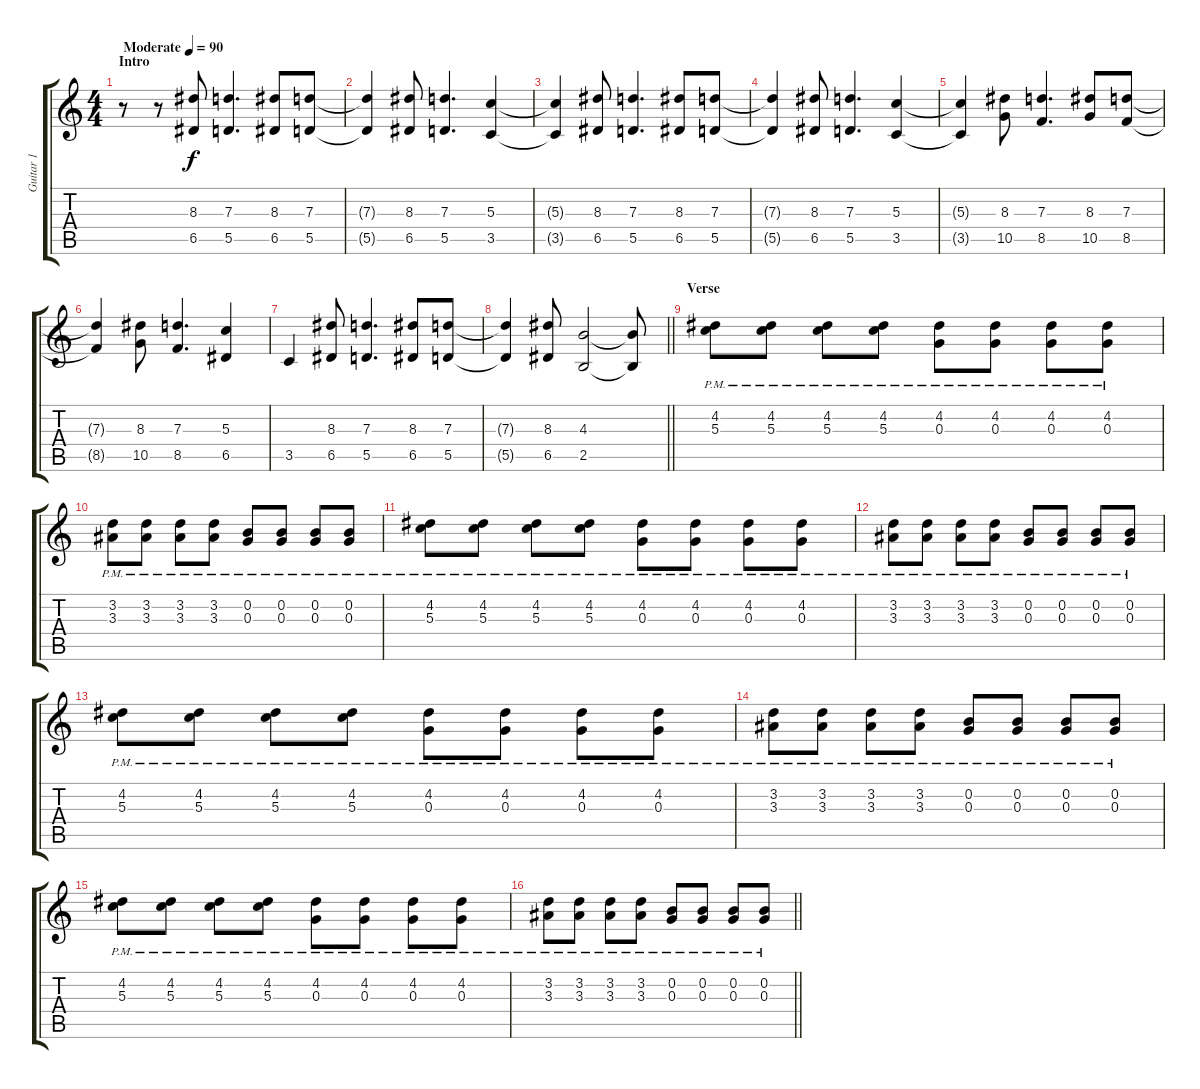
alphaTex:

\track ("Guitar 1" "Guitar 1") {instrument overdrivenguitar}
\staff {score tabs}
\tuning (E4 B3 G3 D3 A2 E2) {hide}
\ts (4 4)
\section ("" "Intro")
\tempo (90 "Moderate")
\clef g2
\ks c
r.8{dy f instrument overdrivenguitar} r.8 (8.3 6.5).8 (7.3 5.5).4{d} (8.3 6.5).8 (7.3 5.5).8 |
(7.3{t} 5.5{t}).4 (8.3 6.5).8 (7.3 5.5).4{d} (5.3 3.5).4 |
(5.3{t} 3.5{t}).4 (8.3 6.5).8 (7.3 5.5).4{d} (8.3 6.5).8 (7.3 5.5).8 |
(7.3{t} 5.5{t}).4 (8.3 6.5).8 (7.3 5.5).4{d} (5.3 3.5).4 |
(5.3{t} 3.5{t}).4 (8.3 10.5).8 (7.3 8.5).4{d} (8.3 10.5).8 (7.3 8.5).8 |
(7.3{t} 8.5{t}).4 (8.3 10.5).8 (7.3 8.5).4{d} (5.3 6.5).4 |
3.5.4 (8.3 6.5).8 (7.3 5.5).4{d} (8.3 6.5).8 (7.3 5.5).8 |
\barLineRight lightlight
(7.3{t} 5.5{t}).4 (8.3 6.5).8 (4.3 2.5).2 (4.3{t} 2.5{t}).8 |
\section ("" "Verse")
(4.2{pm} 5.3{pm}).8{instrument electricguitarclean} (4.2{pm} 5.3{pm}).8 (4.2{pm} 5.3{pm}).8 (4.2{pm} 5.3{pm}).8 (4.2{pm} 0.3{pm}).8 (4.2{pm} 0.3{pm}).8 (4.2{pm} 0.3{pm}).8 (4.2{pm} 0.3{pm}).8 |
(3.2{pm} 3.3{pm}).8 (3.2{pm} 3.3{pm}).8 (3.2{pm} 3.3{pm}).8 (3.2{pm} 3.3{pm}).8 (0.2{pm} 0.3{pm}).8 (0.2{pm} 0.3{pm}).8 (0.2{pm} 0.3{pm}).8 (0.2{pm} 0.3{pm}).8 |
(4.2{pm} 5.3{pm}).8 (4.2{pm} 5.3{pm}).8 (4.2{pm} 5.3{pm}).8 (4.2{pm} 5.3{pm}).8 (4.2{pm} 0.3{pm}).8 (4.2{pm} 0.3{pm}).8 (4.2{pm} 0.3{pm}).8 (4.2{pm} 0.3{pm}).8 |
(3.2{pm} 3.3{pm}).8 (3.2{pm} 3.3{pm}).8 (3.2{pm} 3.3{pm}).8 (3.2{pm} 3.3{pm}).8 (0.2{pm} 0.3{pm}).8 (0.2{pm} 0.3{pm}).8 (0.2{pm} 0.3{pm}).8 (0.2{pm} 0.3{pm}).8 |
(4.2{pm} 5.3{pm}).8{instrument electricguitarclean} (4.2{pm} 5.3{pm}).8 (4.2{pm} 5.3{pm}).8 (4.2{pm} 5.3{pm}).8 (4.2{pm} 0.3{pm}).8 (4.2{pm} 0.3{pm}).8 (4.2{pm} 0.3{pm}).8 (4.2{pm} 0.3{pm}).8 |
(3.2{pm} 3.3{pm}).8 (3.2{pm} 3.3{pm}).8 (3.2{pm} 3.3{pm}).8 (3.2{pm} 3.3{pm}).8 (0.2{pm} 0.3{pm}).8 (0.2{pm} 0.3{pm}).8 (0.2{pm} 0.3{pm}).8 (0.2{pm} 0.3{pm}).8 |
(4.2{pm} 5.3{pm}).8 (4.2{pm} 5.3{pm}).8 (4.2{pm} 5.3{pm}).8 (4.2{pm} 5.3{pm}).8 (4.2{pm} 0.3{pm}).8 (4.2{pm} 0.3{pm}).8 (4.2{pm} 0.3{pm}).8 (4.2{pm} 0.3{pm}).8 |
\barLineRight lightlight
(3.2{pm} 3.3{pm}).8 (3.2{pm} 3.3{pm}).8 (3.2{pm} 3.3{pm}).8 (3.2{pm} 3.3{pm}).8 (0.2{pm} 0.3{pm}).8 (0.2{pm} 0.3{pm}).8 (0.2{pm} 0.3{pm}).8 (0.2{pm} 0.3{pm}).8
